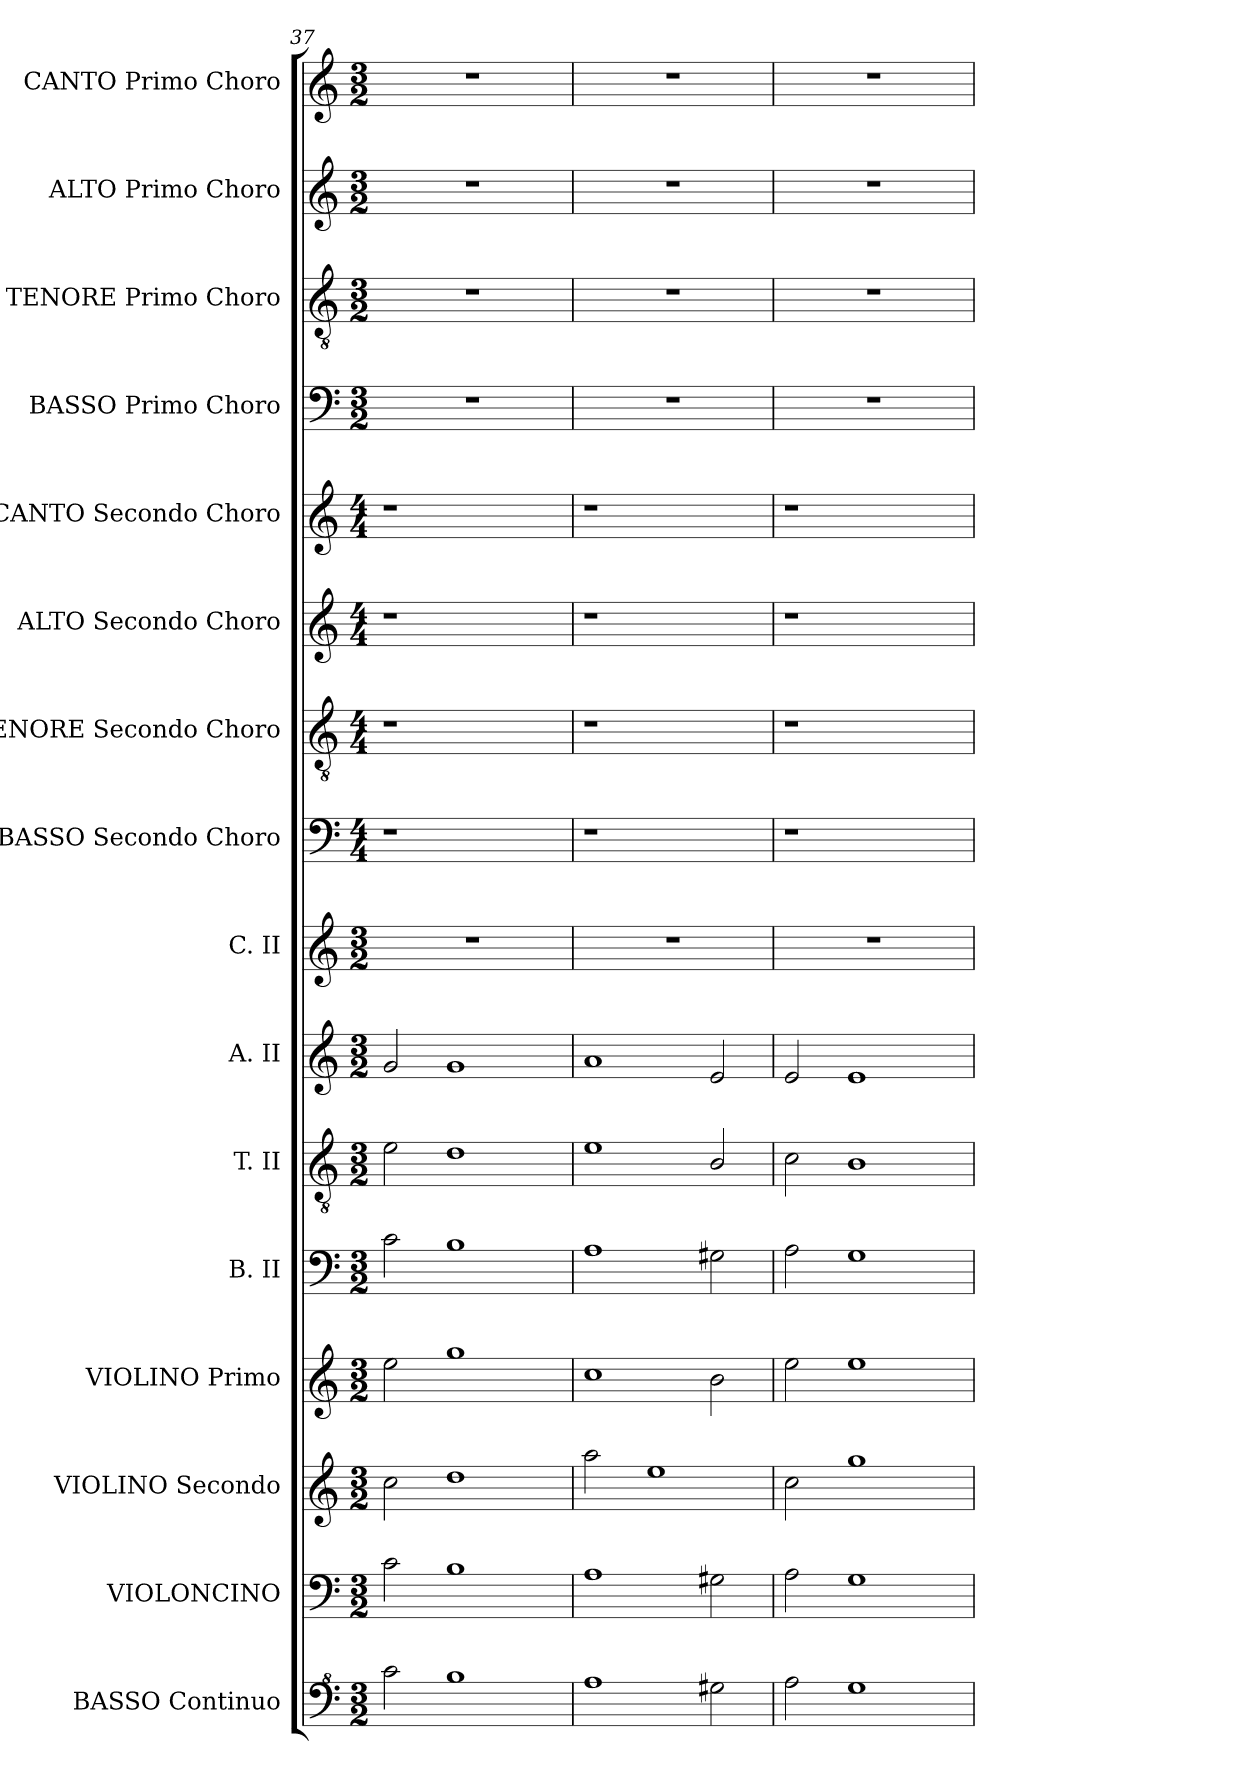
**kern	**kern	**kern	**kern	**kern	**kern	**kern	**kern	**kern	**kern	**kern	**kern	**kern	**kern	**kern	**kern
*part16	*part15	*part14	*part13	*part12	*part11	*part10	*part9	*part8	*part7	*part6	*part5	*part4	*part3	*part2	*part1
*staff16	*staff15	*staff14	*staff13	*staff12	*staff11	*staff10	*staff9	*staff8	*staff7	*staff6	*staff5	*staff4	*staff3	*staff2	*staff1
*I"BASSO Continuo	*I"VIOLONCINO	*I"VIOLINO Secondo	*I"VIOLINO Primo	*I"B. II	*I"T. II	*I"A. II	*I"C. II	*I"BASSO Secondo Choro	*I"TENORE Secondo Choro	*I"ALTO Secondo Choro	*I"CANTO Secondo Choro	*I"BASSO Primo Choro	*I"TENORE Primo Choro	*I"ALTO Primo Choro	*I"CANTO Primo Choro
*I'B. c.	*I'Vc.	*	*I'Vn. I	*I'B. II	*I'T. II	*I'A. II	*I'C. II	*	*I'Ch	*I'Ch	*I'Ch	*I'B. I	*I'T. I	*I'A. I	*I'C. I
*clefF^4	*clefF4	*clefG2	*clefG2	*clefF4	*clefGv2	*clefG2	*clefG2	*clefF4	*clefGv2	*clefG2	*clefG2	*clefF4	*clefGv2	*clefG2	*clefG2
*ITrd7c12	*	*	*	*	*	*	*	*ITrd7c12	*	*	*	*	*	*	*
*k[]	*k[]	*k[]	*k[]	*k[]	*k[]	*k[]	*k[]	*k[]	*k[]	*k[]	*k[]	*k[]	*k[]	*k[]	*k[]
*C:	*C:	*C:	*C:	*C:	*C:	*C:	*C:	*C:	*C:	*C:	*C:	*C:	*C:	*C:	*C:
*M3/2	*M3/2	*M3/2	*M3/2	*M3/2	*M3/2	*M3/2	*M3/2	*M4/4	*M4/4	*M4/4	*M4/4	*M3/2	*M3/2	*M3/2	*M3/2
=37	=37	=37	=37	=37	=37	=37	=37	=37	=37	=37	=37	=37	=37	=37	=37
!	!	!	!	!	!	!	!LO:N:vis=1	!	!	!	!	!LO:N:vis=1	!LO:N:vis=1	!LO:N:vis=1	!LO:N:vis=1
2c\	2c\	2cc\	2ee\	2c\	2e\	2g/	1.r	1r	1r	1r	1r	1.r	1.r	1.r	1.r
1B	1B	1dd	1gg	1B	1d	1g	.	.	.	.	.	.	.	.	.
.	.	.	.	.	.	.	.	2ryy	2ryy	2ryy	2ryy	.	.	.	.
=38	=38	=38	=38	=38	=38	=38	=38	=38	=38	=38	=38	=38	=38	=38	=38
!	!	!	!	!	!	!	!LO:N:vis=1	!	!	!	!	!LO:N:vis=1	!LO:N:vis=1	!LO:N:vis=1	!LO:N:vis=1
1A	1A	2aa\	1cc	1A	1e	1a	1.r	1r	1r	1r	1r	1.r	1.r	1.r	1.r
.	.	1ee	.	.	.	.	.	.	.	.	.	.	.	.	.
2G#X\	2G#X\	.	2b\	2G#X\	2B/	2e/	.	2ryy	2ryy	2ryy	2ryy	.	.	.	.
=39	=39	=39	=39	=39	=39	=39	=39	=39	=39	=39	=39	=39	=39	=39	=39
!	!	!	!	!	!	!	!LO:N:vis=1	!	!	!	!	!LO:N:vis=1	!LO:N:vis=1	!LO:N:vis=1	!LO:N:vis=1
2A\	2A\	2cc\	2ee\	2A\	2c\	2e/	1.r	1r	1r	1r	1r	1.r	1.r	1.r	1.r
1G>	1G	1gg	1ee	1G	1B	1e	.	.	.	.	.	.	.	.	.
.	.	.	.	.	.	.	.	2ryy	2ryy	2ryy	2ryy	.	.	.	.
=	=	=	=	=	=	=	=	=	=	=	=	=	=	=	=
*-	*-	*-	*-	*-	*-	*-	*-	*-	*-	*-	*-	*-	*-	*-	*-
